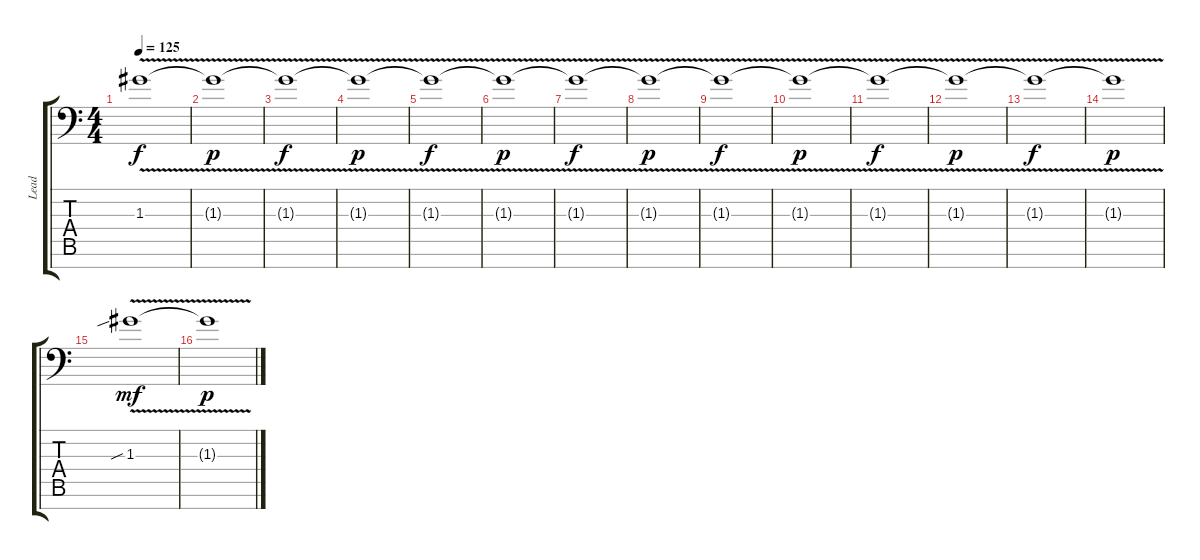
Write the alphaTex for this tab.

\track ("Lead" "Lead") {instrument distortionguitar}
\staff {score tabs}
\tuning (E4 B3 G3 D3 A2 E2 A1) {hide}
\ts (4 4)
\tempo 125
\clef f4
\ks c
1.3{v t}.1{dy f} |
1.3{t}.1{dy p} |
1.3{v t}.1{dy f} |
1.3{t}.1{dy p} |
1.3{v t}.1{dy f} |
1.3{t}.1{dy p} |
1.3{v t}.1{dy f} |
1.3{t}.1{dy p} |
1.3{v t}.1{dy f} |
1.3{t}.1{dy p} |
1.3{v t}.1{dy f} |
1.3{t}.1{dy p} |
1.3{v t}.1{dy f} |
1.3{t}.1{dy p} |
1.3{v sib}.1{dy mf} |
1.3{v t}.1{dy p}
